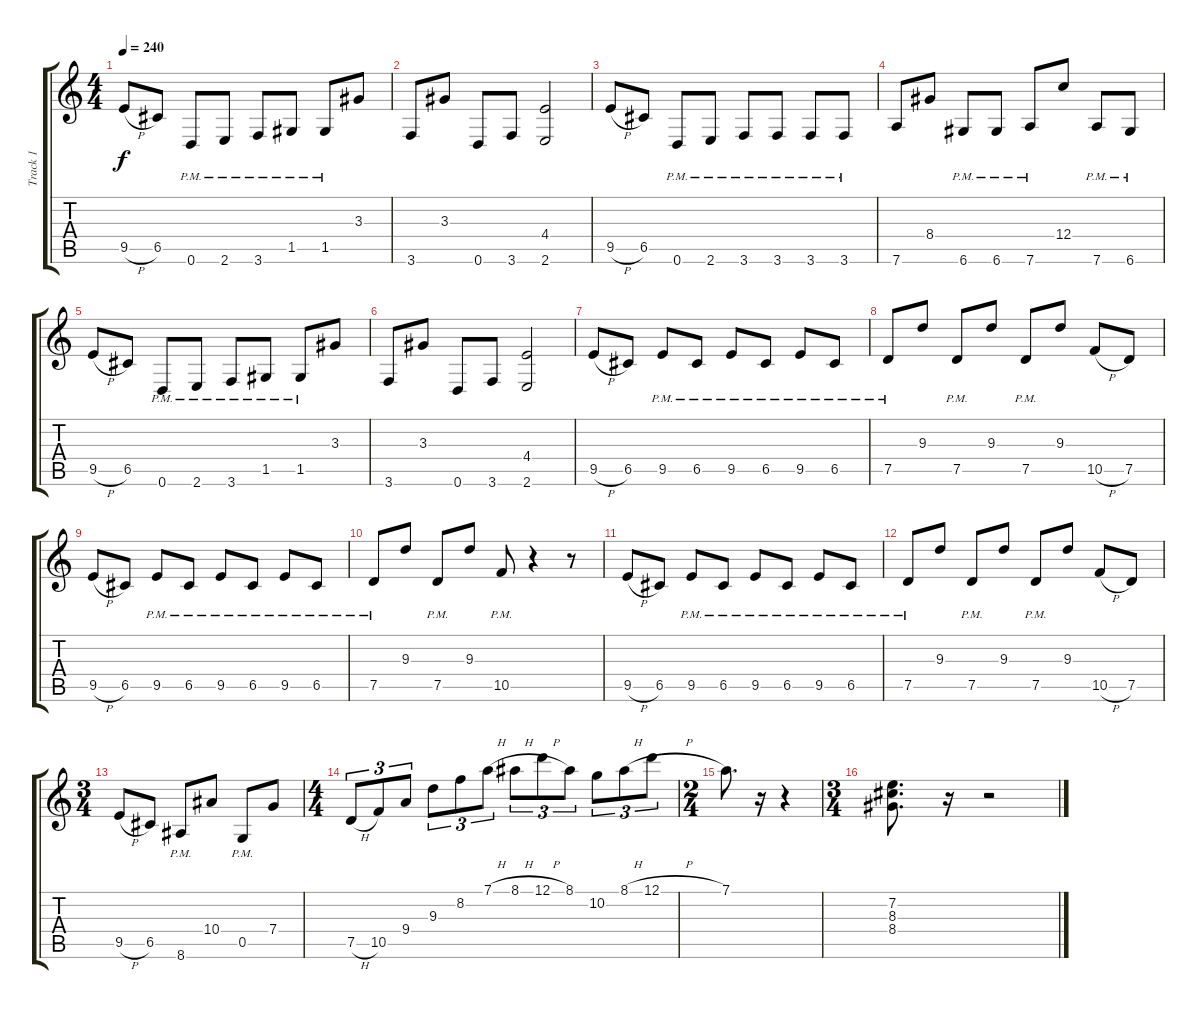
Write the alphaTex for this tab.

\track ("Track 1" "Track 1") {instrument distortionguitar}
\staff {score tabs}
\tuning (D4 A3 F3 C3 G2 D2) {hide}
\ts (4 4)
\tempo 240
\clef g2
\ks c
9.5{h}.8{dy f} 6.5.8 0.6{pm}.8 2.6{pm}.8 3.6{pm}.8 1.5{pm}.8 1.5{pm}.8 3.3.8 |
3.6.8 3.3.8 0.6.8 3.6.8 (4.4 2.6).2 |
9.5{h}.8 6.5.8 0.6{pm}.8 2.6{pm}.8 3.6{pm}.8 3.6{pm}.8 3.6{pm}.8 3.6{pm}.8 |
7.6.8 8.4.8 6.6{pm}.8 6.6{pm}.8 7.6{pm}.8 12.4.8 7.6{pm}.8 6.6{pm}.8 |
9.5{h}.8 6.5.8 0.6{pm}.8 2.6{pm}.8 3.6{pm}.8 1.5{pm}.8 1.5{pm}.8 3.3.8 |
3.6.8 3.3.8 0.6.8 3.6.8 (4.4 2.6).2 |
9.5{h}.8 6.5.8 9.5{pm}.8 6.5{pm}.8 9.5{pm}.8 6.5{pm}.8 9.5{pm}.8 6.5{pm}.8 |
7.5{pm}.8 9.3.8 7.5{pm}.8 9.3.8 7.5{pm}.8 9.3.8 10.5{h}.8 7.5.8 |
9.5{h}.8 6.5.8 9.5{pm}.8 6.5{pm}.8 9.5{pm}.8 6.5{pm}.8 9.5{pm}.8 6.5{pm}.8 |
7.5{pm}.8 9.3.8 7.5{pm}.8 9.3.8 10.5{pm}.8 r.4 r.8 |
9.5{h}.8 6.5.8 9.5{pm}.8 6.5{pm}.8 9.5{pm}.8 6.5{pm}.8 9.5{pm}.8 6.5{pm}.8 |
7.5{pm}.8 9.3.8 7.5{pm}.8 9.3.8 7.5{pm}.8 9.3.8 10.5{h}.8 7.5.8 |
\ts (3 4)
9.5{h}.8 6.5.8 8.6{pm}.8 10.4.8 0.5{pm}.8 7.4.8 |
\ts (4 4)
7.5{h}.8{tu (3 2)} 10.5.8{tu (3 2)} 9.4.8{tu (3 2)} 9.3.8{tu (3 2)} 8.2.8{tu (3 2)} 7.1{h}.8{tu (3 2)} 8.1{h}.8{tu (3 2)} 12.1{h}.8{tu (3 2)} 8.1.8{tu (3 2)} 10.2.8{tu (3 2)} 8.1{h}.8{tu (3 2)} 12.1{h}.8{tu (3 2)} |
\ts (2 4)
7.1.8{d} r.16 r.4 |
\ts (3 4)
(7.2 8.3 8.4).8{d} r.16 r.2
